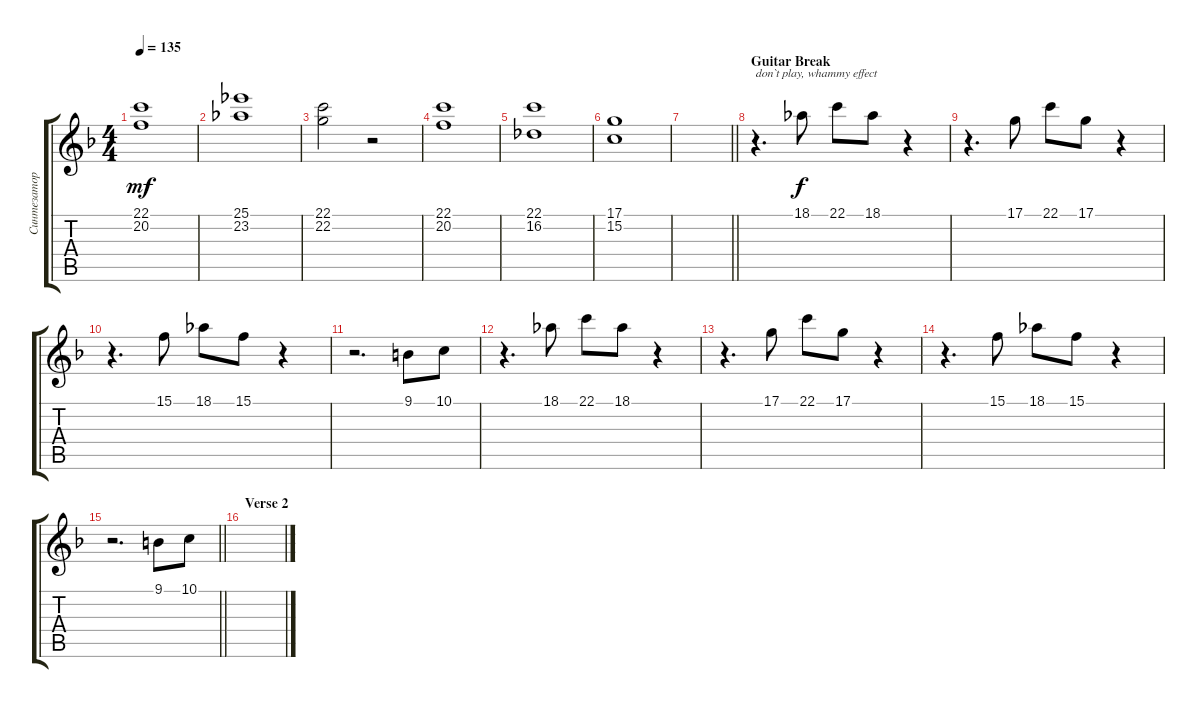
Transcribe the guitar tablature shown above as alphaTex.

\track ("Синтезатор 1" "Синтезатор") {instrument stringensemble1}
\staff {score tabs}
\tuning (D4 A3 F3 C3 G2 D2) {hide}
\ts (4 4)
\tempo 135
\clef g2
\ks dminor
(22.1 20.2).1{dy mf} |
(25.1 23.2).1 |
(22.1 22.2).2 r.2 |
(22.1 20.2).1 |
(22.1 16.2).1 |
(17.1 15.2).1 |
\barLineRight lightlight
|
\section ("" "Guitar Break")
r.4{d txt "don`t play, whammy effect" volume 8 instrument distortionguitar} 18.1.8{dy f} 22.1.8 18.1.8 r.4 |
r.4{d} 17.1.8 22.1.8 17.1.8 r.4 |
r.4{d} 15.1.8 18.1.8 15.1.8 r.4 |
r.2{d} 9.1.8 10.1.8 |
r.4{d} 18.1.8 22.1.8 18.1.8 r.4 |
r.4{d} 17.1.8 22.1.8 17.1.8 r.4 |
r.4{d} 15.1.8 18.1.8 15.1.8 r.4 |
\barLineRight lightlight
r.2{d} 9.1.8 10.1.8 |
\section ("" "Verse 2")
